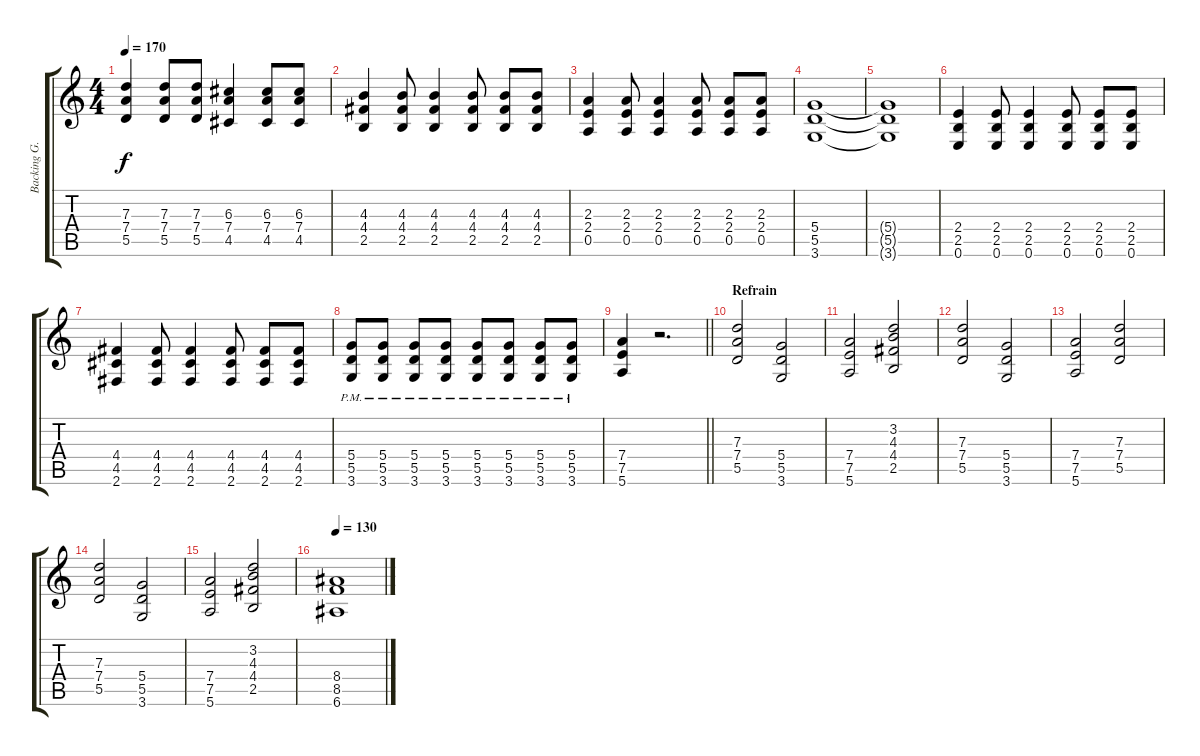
\track ("Backing G. 1" "Backing G.") {instrument overdrivenguitar}
\staff {score tabs}
\tuning (E4 B3 G3 D3 A2 E2) {hide}
\ts (4 4)
\tempo 170
\clef g2
\ks c
(7.3 7.4 5.5).4{dy f} (7.3 7.4 5.5).8 (7.3 7.4 5.5).8 (6.3 7.4 4.5).4 (6.3 7.4 4.5).8 (6.3 7.4 4.5).8 |
(4.3 4.4 2.5).4 (4.3 4.4 2.5).8 (4.3 4.4 2.5).4 (4.3 4.4 2.5).8 (4.3 4.4 2.5).8 (4.3 4.4 2.5).8 |
(2.3 2.4 0.5).4 (2.3 2.4 0.5).8 (2.3 2.4 0.5).4 (2.3 2.4 0.5).8 (2.3 2.4 0.5).8 (2.3 2.4 0.5).8 |
(5.4 5.5 3.6).1 |
(5.4{t} 5.5{t} 3.6{t}).1 |
(2.4 2.5 0.6).4 (2.4 2.5 0.6).8 (2.4 2.5 0.6).4 (2.4 2.5 0.6).8 (2.4 2.5 0.6).8 (2.4 2.5 0.6).8 |
(4.4 4.5 2.6).4 (4.4 4.5 2.6).8 (4.4 4.5 2.6).4 (4.4 4.5 2.6).8 (4.4 4.5 2.6).8 (4.4 4.5 2.6).8 |
(5.4{pm} 5.5{pm} 3.6{pm}).8 (5.4{pm} 5.5{pm} 3.6{pm}).8 (5.4{pm} 5.5{pm} 3.6{pm}).8 (5.4{pm} 5.5{pm} 3.6{pm}).8 (5.4{pm} 5.5{pm} 3.6{pm}).8 (5.4{pm} 5.5{pm} 3.6{pm}).8 (5.4{pm} 5.5{pm} 3.6{pm}).8 (5.4{pm} 5.5{pm} 3.6{pm}).8 |
\barLineRight lightlight
(7.4 7.5 5.6).4 r.2{d} |
\section ("" "Refrain")
(7.3 7.4 5.5).2 (5.4 5.5 3.6).2 |
(7.4 7.5 5.6).2 (3.2 4.3 4.4 2.5).2 |
(7.3 7.4 5.5).2 (5.4 5.5 3.6).2 |
(7.4 7.5 5.6).2 (7.3 7.4 5.5).2 |
(7.3 7.4 5.5).2 (5.4 5.5 3.6).2 |
(7.4 7.5 5.6).2 (3.2 4.3 4.4 2.5).2 |
\tempo 130
(8.4 8.5 6.6).1
